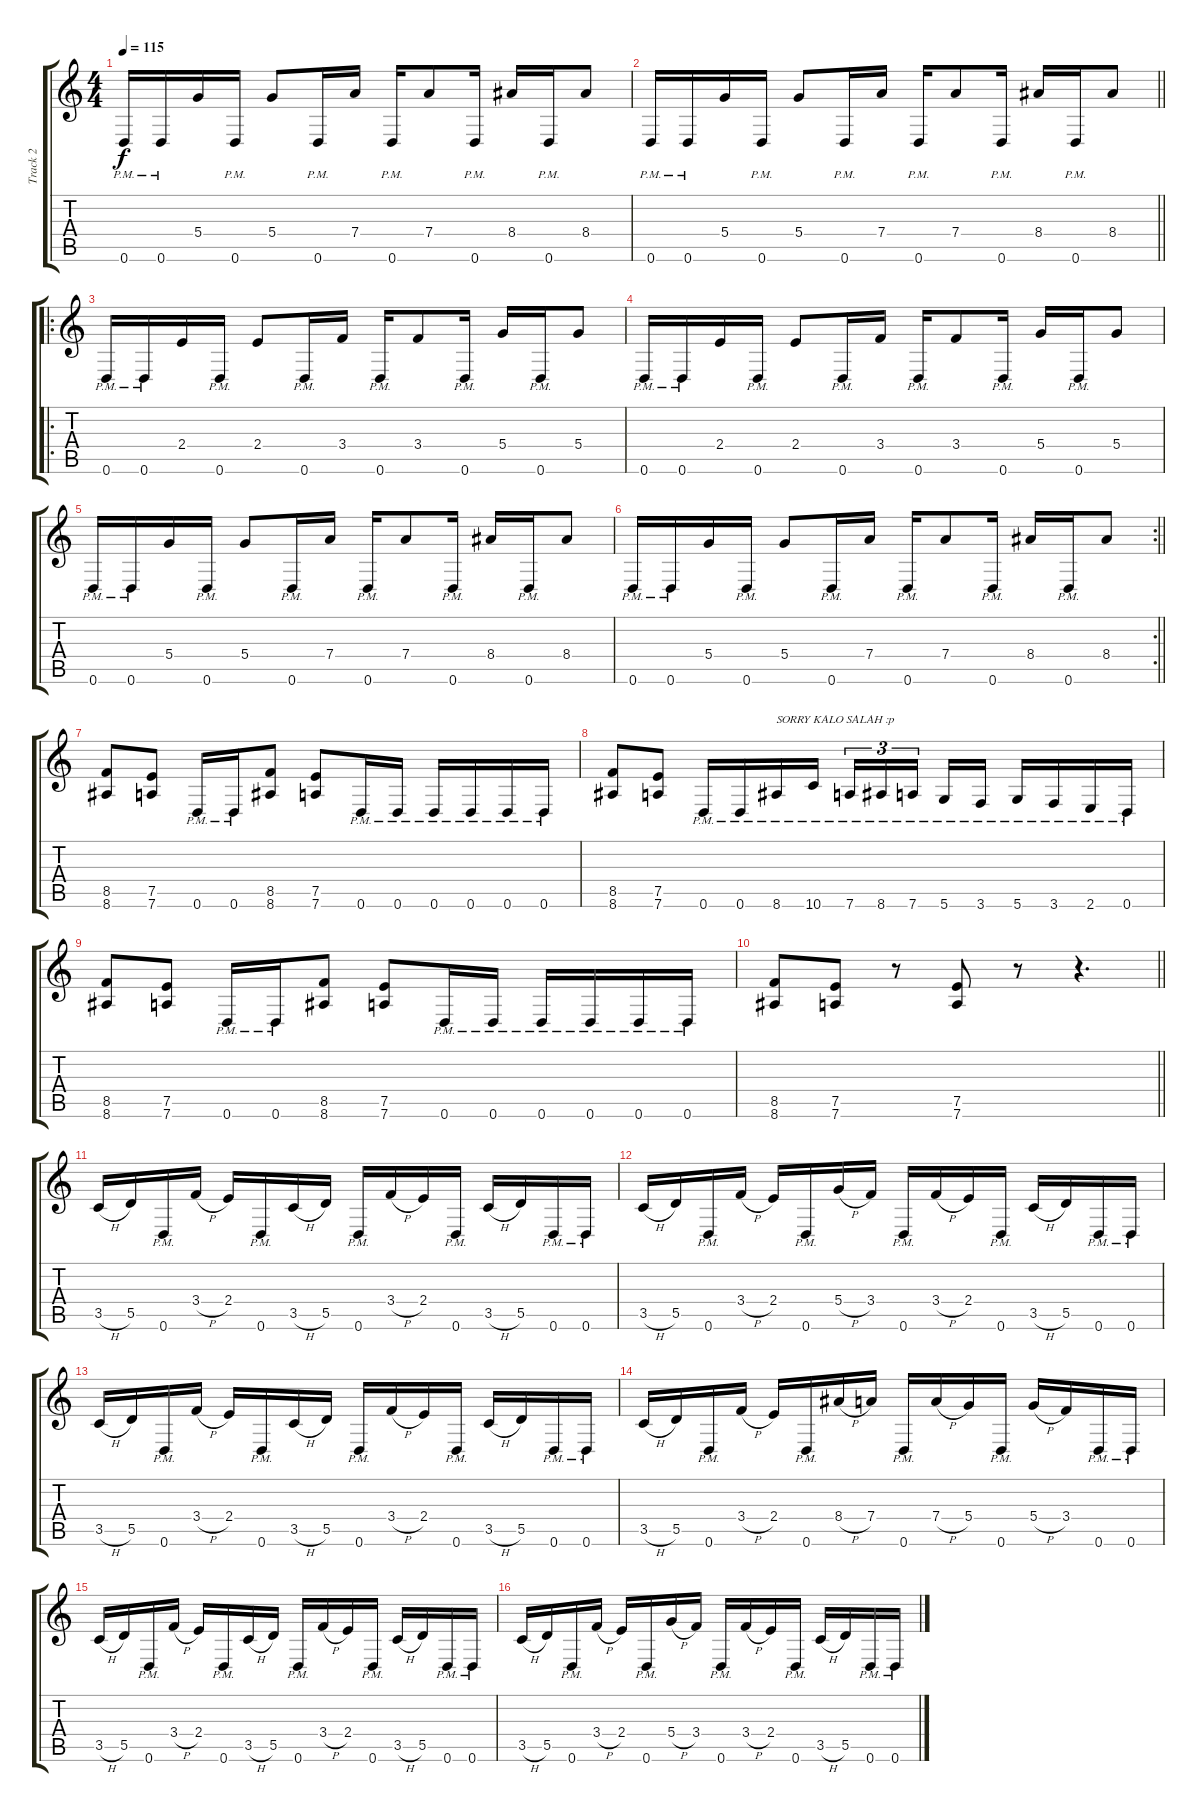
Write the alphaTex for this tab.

\track ("Track 2" "Track 2") {instrument overdrivenguitar}
\staff {score tabs}
\tuning (E4 B3 G3 D3 A2 D2) {hide}
\ts (4 4)
\tempo 115
\clef g2
\ks c
0.6{pm}.16{dy f} 0.6{pm}.16 5.4.16 0.6{pm}.16 5.4.8 0.6{pm}.16 7.4.16 0.6{pm}.16 7.4.8 0.6{pm}.16 8.4.16 0.6{pm}.16 8.4.8 |
\barLineRight lightlight
0.6{pm}.16 0.6{pm}.16 5.4.16 0.6{pm}.16 5.4.8 0.6{pm}.16 7.4.16 0.6{pm}.16 7.4.8 0.6{pm}.16 8.4.16 0.6{pm}.16 8.4.8 |
\ro
\section ("" "")
0.6{pm}.16 0.6{pm}.16 2.4.16 0.6{pm}.16 2.4.8 0.6{pm}.16 3.4.16 0.6{pm}.16 3.4.8 0.6{pm}.16 5.4.16 0.6{pm}.16 5.4.8 |
0.6{pm}.16 0.6{pm}.16 2.4.16 0.6{pm}.16 2.4.8 0.6{pm}.16 3.4.16 0.6{pm}.16 3.4.8 0.6{pm}.16 5.4.16 0.6{pm}.16 5.4.8 |
0.6{pm}.16 0.6{pm}.16 5.4.16 0.6{pm}.16 5.4.8 0.6{pm}.16 7.4.16 0.6{pm}.16 7.4.8 0.6{pm}.16 8.4.16 0.6{pm}.16 8.4.8 |
\rc 2
\barLineRight lightlight
0.6{pm}.16 0.6{pm}.16 5.4.16 0.6{pm}.16 5.4.8 0.6{pm}.16 7.4.16 0.6{pm}.16 7.4.8 0.6{pm}.16 8.4.16 0.6{pm}.16 8.4.8 |
\section ("" "")
(8.5 8.6).8 (7.5 7.6).8 0.6{pm}.16 0.6{pm}.16 (8.5 8.6).8 (7.5 7.6).8 0.6{pm}.16 0.6{pm}.16 0.6{pm}.16 0.6{pm}.16 0.6{pm}.16 0.6{pm}.16 |
(8.5 8.6).8 (7.5 7.6).8 0.6{pm}.16 0.6{pm}.16 8.6{pm}.16{txt "SORRY KALO SALAH :p"} 10.6{pm}.16 7.6{pm}.16{tu (3 2)} 8.6{pm}.16{tu (3 2)} 7.6{pm}.16{tu (3 2) beam splitsecondary} 5.6{pm}.16 3.6{pm}.16 5.6{pm}.16 3.6{pm}.16 2.6{pm}.16 0.6{pm}.16 |
(8.5 8.6).8 (7.5 7.6).8 0.6{pm}.16 0.6{pm}.16 (8.5 8.6).8 (7.5 7.6).8 0.6{pm}.16 0.6{pm}.16 0.6{pm}.16 0.6{pm}.16 0.6{pm}.16 0.6{pm}.16 |
\barLineRight lightlight
(8.5 8.6).8 (7.5 7.6).8 r.8 (7.5 7.6).8 r.8 r.4{d} |
\section ("" "")
3.5{h}.16 5.5.16 0.6{pm}.16 3.4{h}.16 2.4.16 0.6{pm}.16 3.5{h}.16 5.5.16 0.6{pm}.16 3.4{h}.16 2.4.16 0.6{pm}.16 3.5{h}.16 5.5.16 0.6{pm}.16 0.6{pm}.16 |
3.5{h}.16 5.5.16 0.6{pm}.16 3.4{h}.16 2.4.16 0.6{pm}.16 5.4{h}.16 3.4.16 0.6{pm}.16 3.4{h}.16 2.4.16 0.6{pm}.16 3.5{h}.16 5.5.16 0.6{pm}.16 0.6{pm}.16 |
3.5{h}.16 5.5.16 0.6{pm}.16 3.4{h}.16 2.4.16 0.6{pm}.16 3.5{h}.16 5.5.16 0.6{pm}.16 3.4{h}.16 2.4.16 0.6{pm}.16 3.5{h}.16 5.5.16 0.6{pm}.16 0.6{pm}.16 |
3.5{h}.16 5.5.16 0.6{pm}.16 3.4{h}.16 2.4.16 0.6{pm}.16 8.4{h}.16 7.4.16 0.6{pm}.16 7.4{h}.16 5.4.16 0.6{pm}.16 5.4{h}.16 3.4.16 0.6{pm}.16 0.6{pm}.16 |
3.5{h}.16 5.5.16 0.6{pm}.16 3.4{h}.16 2.4.16 0.6{pm}.16 3.5{h}.16 5.5.16 0.6{pm}.16 3.4{h}.16 2.4.16 0.6{pm}.16 3.5{h}.16 5.5.16 0.6{pm}.16 0.6{pm}.16 |
3.5{h}.16 5.5.16 0.6{pm}.16 3.4{h}.16 2.4.16 0.6{pm}.16 5.4{h}.16 3.4.16 0.6{pm}.16 3.4{h}.16 2.4.16 0.6{pm}.16 3.5{h}.16 5.5.16 0.6{pm}.16 0.6{pm}.16
